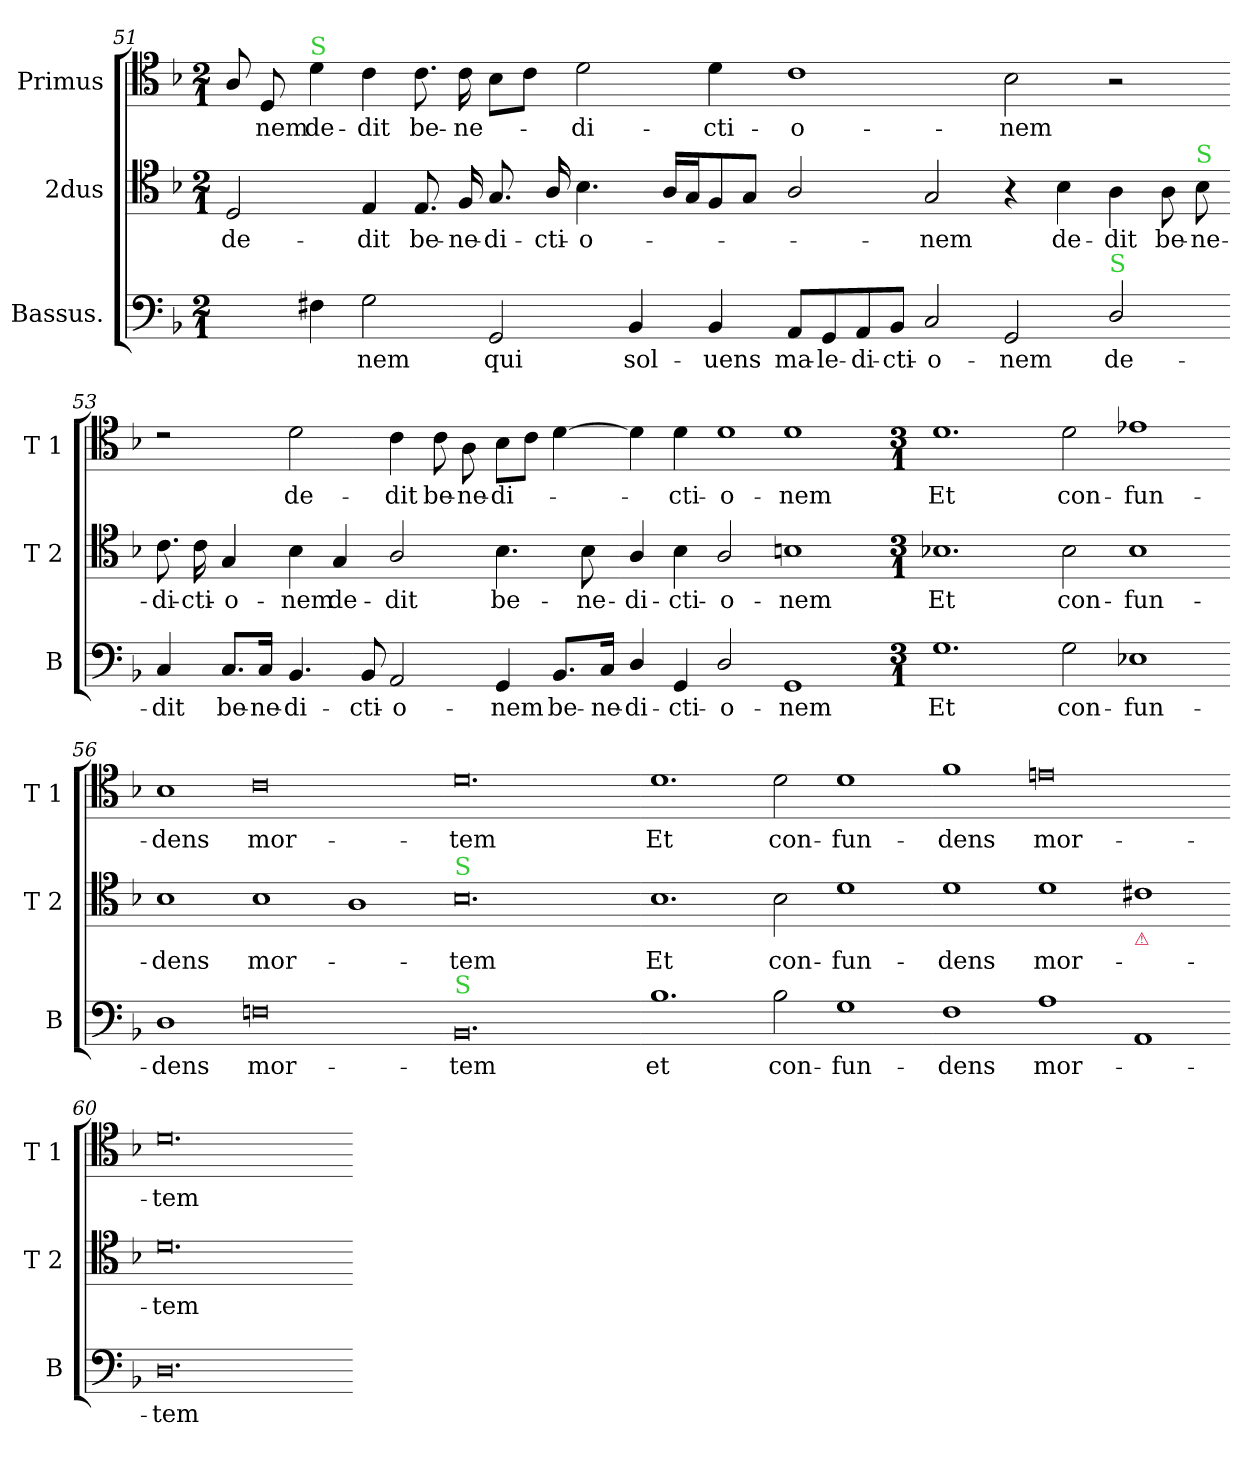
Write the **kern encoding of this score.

**kern	**text	**kern	**text	**kern	**text
*part3	*part3	*part2	*part2	*part1	*part1
*staff3	*staff3	*staff2	*staff2	*staff1	*staff1
*I"Bassus.	*	*I"2dus	*	*I"Primus	*
*I'B	*	*I'T 2	*	*I'T 1	*
*clefF4	*	*clefC4	*	*clefC4	*
*k[b-]	*	*k[b-]	*	*k[b-]	*
*M2/1	*	*M2/1	*	*M2/1	*
=51	=51	=51	=51	=51	=51
4ryy	.	2D/	de-	8A/	.
.	.	.	.	8D/	-nem
!	!	!	!	!LO:TX:a:color=limegreen:t=S	!
4F#X\	.	.	.	4d\	de-
2G\	-nem	4E/	-dit	4c\	-dit
.	.	8.E/	be-	8.c\	be-
.	.	16F/	-ne-	16c\	-ne-
2GG/	qui	8.G/	-di-	8B-\L	.
.	.	.	.	8c\J	.
.	.	16A/	-cti-	.	.
.	.	4.B-\	-o-	2d\	di-
4BB-/	sol-	.	.	.	.
.	.	16A/LL	.	.	.
.	.	16G/J	.	.	.
4BB-/	-uens	8F/	.	4d\	-cti-
.	.	8G/J	.	.	.
=52-	=52-	=52-	=52-	=52-	=52-
8AA/L	ma-	2A/	.	1c	-o-
8GG/	-le-	.	.	.	.
8AA/	-di-	.	.	.	.
8BB-/J	-cti-	.	.	.	.
2C/	-o-	2G/	-nem	.	.
2GG/	-nem	4r	.	2B-\	-nem
!	!	!	!LO:LY:i	!	!
.	.	4B-\	de-	.	.
!LO:TX:a:color=limegreen:t=S	!	!	!	!	!
!	!	!	!LO:LY:i	!	!
2D/	de-	4A\	-dit	2r	.
!	!	!	!LO:LY:i	!	!
.	.	8A\	be-	.	.
!	!	!LO:TX:a:color=limegreen:t=S	!	!	!
!	!	!	!LO:LY:i	!	!
.	.	8B-\	-ne-	.	.
=53-	=53-	=53-	=53-	=53-	=53-
!	!	!	!LO:LY:i	!	!
4C/	-dit	8.c\	-di-	2rc	.
!	!	!	!LO:LY:i	!	!
.	.	16c\	-cti-	.	.
!	!	!	!LO:LY:i	!	!
8.C/L	be-	4G/	-o-	.	.
16C/Jk	-ne-	.	.	.	.
!	!	!	!LO:LY:i	!	!LO:LY:i
4.BB-/	-di-	4B-\	-nem	2d\	de-
!	!	!	!LO:LY:i	!	!
.	.	4G/	de-	.	.
8BB-/	-cti-	.	.	.	.
!	!	!	!LO:LY:i	!	!LO:LY:i
2AA/	-o-	2A/	-dit	4c\	-dit
!	!	!	!	!	!LO:LY:i
.	.	.	.	8c\	be-
!	!	!	!	!	!LO:LY:i
.	.	.	.	8A\	-ne-
!	!	!	!LO:LY:i	!	!LO:LY:i
4GG/	-nem	4.B-\	be-	8B-\L	-di-
.	.	.	.	8c\J	.
8.BB-/L	be-	.	.	[4d\	.
!	!	!	!LO:LY:i	!	!
.	.	8B-\	-ne-	.	.
16C/Jk	-ne-	.	.	.	.
=54-	=54-	=54-	=54-	=54-	=54-
!	!	!	!LO:LY:i	!	!
4D/	-di-	4A/	-di-	4d\]	.
!	!	!	!LO:LY:i	!	!LO:LY:i
4GG/	-cti-	4B-\	-cti-	4d\	-cti-
!	!	!	!LO:LY:i	!LO:N:vis=1	!LO:LY:i
2D/	-o-	2A/	-o-	2d\	-o-
!	!	!	!LO:LY:i	!	!LO:LY:i
1GG	-nem	1Bn	-nem	1d	nem
=55-	=55-	=55-	=55-	=55-	=55-
*M3/1	*	*M3/1	*	*M3/1	*
1.G	Et	1.B-X	Et	1.d	Et
2G\	con-	2B-\	con-	2d\	con-
1E-X	-fun-	1B-	-fun-	1e-X	-fun-
=56-	=56-	=56-	=56-	=56-	=56-
1D	-dens	1B-	-dens	1B-	-dens
0Fn	mor-	1B-	mor-	0c	mor-
.	.	1A	.	.	.
=57-	=57-	=57-	=57-	=57-	=57-
!	!	!LO:TX:a:color=limegreen:t=S	!	!	!
!LO:TX:a:color=limegreen:t=S	!	!	!	!	!
0.BB-	-tem	0.B-	-tem	0.d	-tem
=58-	=58-	=58-	=58-	=58-	=58-
!	!	!	!LO:LY:i	!	!LO:LY:i
1.B-	et	1.B-	Et	1.d	Et
!	!	!	!LO:LY:i	!	!LO:LY:i
2B-\	con-	2B-\	con-	2d\	con-
!	!	!	!LO:LY:i	!	!LO:LY:i
1G	-fun-	1d	-fun-	1d	-fun-
=59-	=59-	=59-	=59-	=59-	=59-
!	!	!	!LO:LY:i	!	!LO:LY:i
1F	-dens	1d	-dens	1f	-dens
!	!	!	!LO:LY:i	!	!LO:LY:i
1A	mor-	1d	mor-	0en	mor-
!	!	!LO:TX:b:color=crimson:t=⚠	!	!	!
1AA	.	1c#X	.	.	.
=60-	=60-	=60-	=60-	=60-	=60-
!	!	!	!LO:LY:i	!	!LO:LY:i
0.D	-tem	0.d	-tem	0.d	-tem
=-	=-	=-	=-	=-	=-
*-	*-	*-	*-	*-	*-
